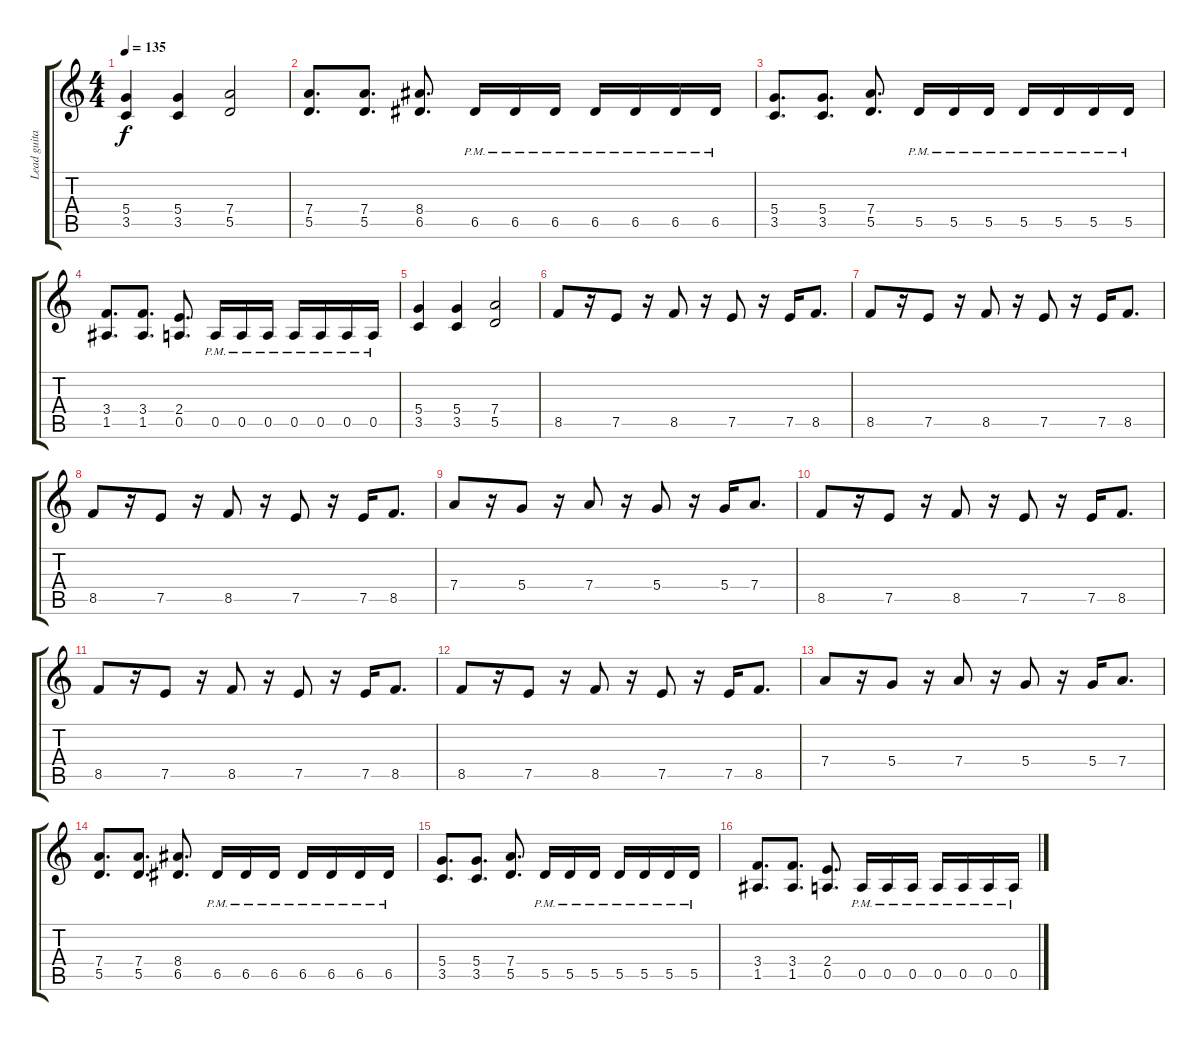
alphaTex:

\track ("Lead guitar" "Lead guita") {instrument overdrivenguitar}
\staff {score tabs}
\tuning (E4 B3 G3 D3 A2 E2) {hide}
\ts (4 4)
\tempo 135
\clef g2
\ks c
(5.4 3.5).4{dy f} (5.4 3.5).4 (7.4 5.5).2 |
(7.4 5.5).8{d} (7.4 5.5).8{d} (8.4 6.5).8{d} 6.5{pm}.16 6.5{pm}.16 6.5{pm}.16 6.5{pm}.16 6.5{pm}.16 6.5{pm}.16 6.5{pm}.16 |
(5.4 3.5).8{d} (5.4 3.5).8{d} (7.4 5.5).8{d} 5.5{pm}.16 5.5{pm}.16 5.5{pm}.16 5.5{pm}.16 5.5{pm}.16 5.5{pm}.16 5.5{pm}.16 |
(3.4 1.5).8{d} (3.4 1.5).8{d} (2.4 0.5).8{d} 0.5{pm}.16 0.5{pm}.16 0.5{pm}.16 0.5{pm}.16 0.5{pm}.16 0.5{pm}.16 0.5{pm}.16 |
(5.4 3.5).4 (5.4 3.5).4 (7.4 5.5).2 |
8.5.8 r.16 7.5.8 r.16 8.5.8 r.16 7.5.8 r.16 7.5.16 8.5.8{d} |
8.5.8 r.16 7.5.8 r.16 8.5.8 r.16 7.5.8 r.16 7.5.16 8.5.8{d} |
8.5.8 r.16 7.5.8 r.16 8.5.8 r.16 7.5.8 r.16 7.5.16 8.5.8{d} |
7.4.8 r.16 5.4.8 r.16 7.4.8 r.16 5.4.8 r.16 5.4.16 7.4.8{d} |
8.5.8 r.16 7.5.8 r.16 8.5.8 r.16 7.5.8 r.16 7.5.16 8.5.8{d} |
8.5.8 r.16 7.5.8 r.16 8.5.8 r.16 7.5.8 r.16 7.5.16 8.5.8{d} |
8.5.8 r.16 7.5.8 r.16 8.5.8 r.16 7.5.8 r.16 7.5.16 8.5.8{d} |
7.4.8 r.16 5.4.8 r.16 7.4.8 r.16 5.4.8 r.16 5.4.16 7.4.8{d} |
(7.4 5.5).8{d} (7.4 5.5).8{d} (8.4 6.5).8{d} 6.5{pm}.16 6.5{pm}.16 6.5{pm}.16 6.5{pm}.16 6.5{pm}.16 6.5{pm}.16 6.5{pm}.16 |
(5.4 3.5).8{d} (5.4 3.5).8{d} (7.4 5.5).8{d} 5.5{pm}.16 5.5{pm}.16 5.5{pm}.16 5.5{pm}.16 5.5{pm}.16 5.5{pm}.16 5.5{pm}.16 |
(3.4 1.5).8{d} (3.4 1.5).8{d} (2.4 0.5).8{d} 0.5{pm}.16 0.5{pm}.16 0.5{pm}.16 0.5{pm}.16 0.5{pm}.16 0.5{pm}.16 0.5{pm}.16
